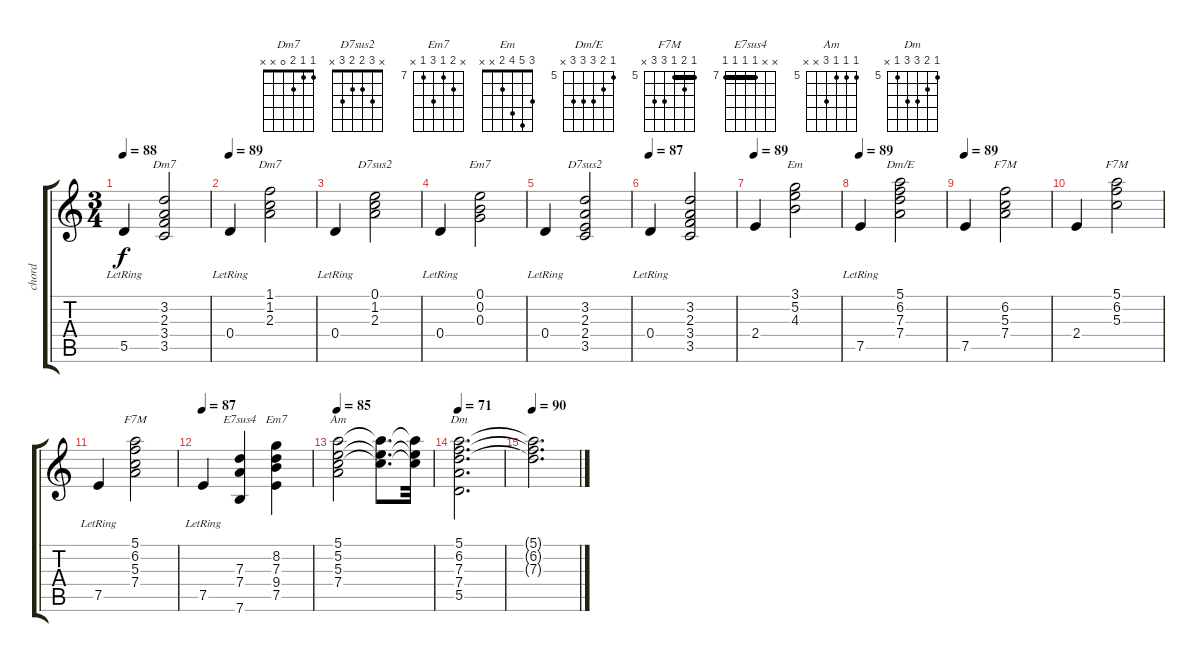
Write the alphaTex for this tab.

\track ("chord     " "chord     ") {instrument acousticguitarnylon}
\staff {score tabs}
\tuning (E4 B3 G3 D3 A2 E2) {hide}
\chord ("Dm7" x 3 2 3 3 x)
\chord ("Dm7" 1 1 2 0 x x)
\chord ("D7sus2" 0 1 2 0 x x)
\chord ("Em7" 0 0 0 0 x x)
\chord ("D7sus2" x 3 2 2 3 x)
\chord ("Em" 3 5 4 2 x x)
\chord ("Dm/E" 5 6 7 7 7 x) {firstfret 5}
\chord ("F7M" x 6 5 7 7 x) {firstfret 5}
\chord ("F7M" 5 6 5 2 x x) {firstfret 2 barre 5}
\chord ("F7M" 5 6 5 7 7 x) {firstfret 5 barre 5}
\chord ("E7sus4" x x 7 7 7 7) {firstfret 7 barre 7}
\chord ("Em7" x 8 7 9 7 x) {firstfret 7}
\chord ("Am" 5 5 5 7 x x) {firstfret 5}
\chord ("Dm" 5 6 7 7 5 x) {firstfret 5}
\ts (3 4)
\tempo 88
\clef g2
\ks c
5.5{lr}.4{dy f} (3.2 2.3 3.4 3.5).2{ch "Dm7"} |
\tempo 89
0.4{lr}.4 (1.1 1.2 2.3).2{ch "Dm7"} |
0.4{lr}.4 (0.1 1.2 2.3).2{ch "D7sus2"} |
0.4{lr}.4 (0.1 0.2 0.3).2{ch "Em7"} |
0.4{lr}.4 (3.2 2.3 2.4 3.5).2{ch "D7sus2"} |
\tempo 87
0.4{lr}.4 (3.2 2.3 3.4 3.5).2 |
\tempo 89
2.4.4 (3.1 5.2 4.3).2{ch "Em"} |
\tempo 89
7.5{lr}.4 (5.1 6.2 7.3 7.4).2{ch "Dm/E"} |
\tempo 89
7.5.4 (6.2 5.3 7.4).2{ch "F7M"} |
2.4.4 (5.1 6.2 5.3).2{ch "F7M"} |
7.5{lr}.4 (5.1 6.2 5.3 7.4).2{ch "F7M"} |
\tempo 87
7.5{lr}.4 (7.3 7.4 7.6).4{ch "E7sus4"} (8.2 7.3 9.4 7.5).4{ch "Em7"} |
\tempo 85
(5.1 5.2 5.3 7.4).2{ch "Am"} (5.1{t} 5.2{t} 5.3{t}).8{d} (5.1{t} 5.2{t} 5.3{t}).32 |
\tempo 71
(5.1 6.2 7.3 7.4 5.5).2{d ch "Dm"} |
\tempo 90
(5.1{t} 6.2{t} 7.3{t}).2{d}
